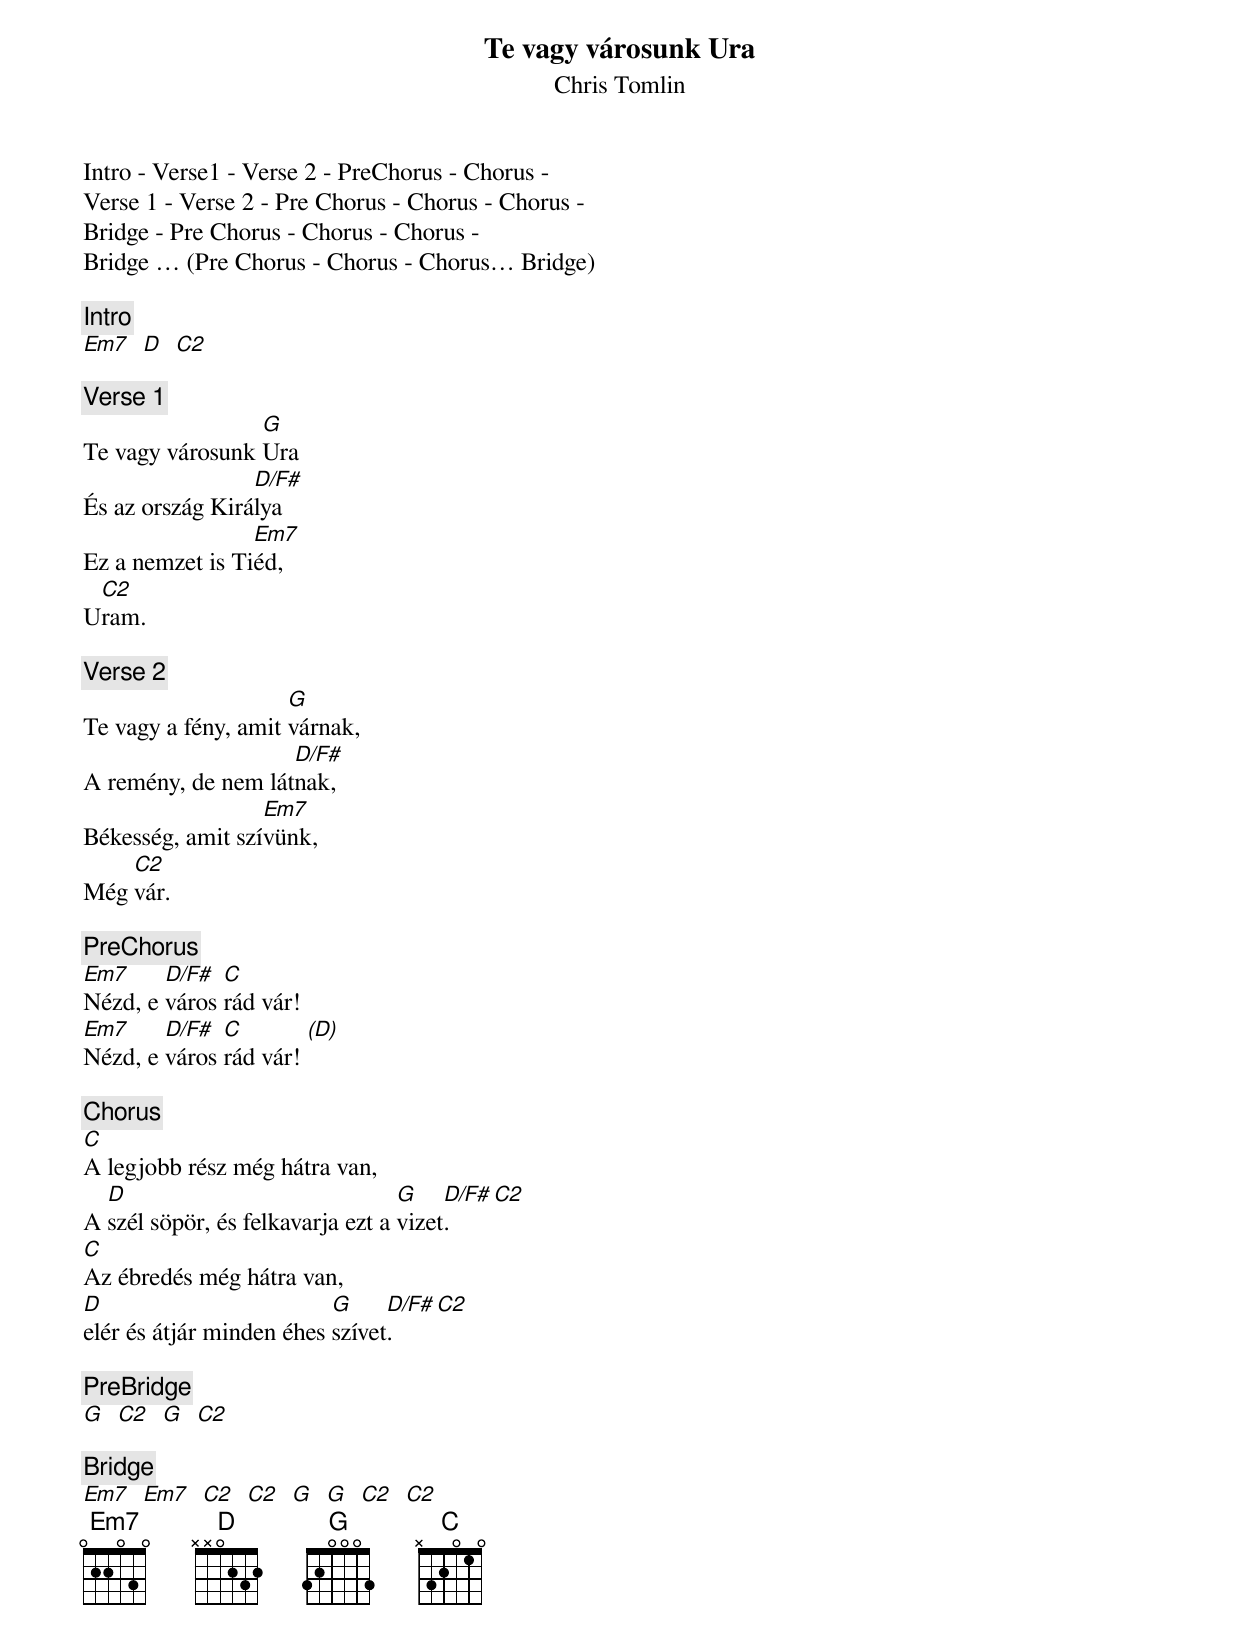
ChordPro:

{title: Te vagy városunk Ura}
{subtitle: Chris Tomlin}


Intro - Verse1 - Verse 2 - PreChorus - Chorus -
Verse 1 - Verse 2 - Pre Chorus - Chorus - Chorus -
Bridge - Pre Chorus - Chorus - Chorus -
Bridge … (Pre Chorus - Chorus - Chorus… Bridge)

{c:Intro}
[Em7]  [D]  [C2]

{c:Verse 1}
Te vagy városunk [G]Ura
És az ország Kirá[D/F#]lya
Ez a nemzet is Ti[Em7]éd,
U[C2]ram.

{c:Verse 2}
Te vagy a fény, amit [G]várnak,
A remény, de nem lát[D/F#]nak,
Békesség, amit szí[Em7]vünk,
Még [C2]vár.

{c:PreChorus}
[Em7]Nézd, e [D/F#]város [C]rád vár!
[Em7]Nézd, e [D/F#]város [C]rád vár! [(D)]

{c:Chorus}
[C]A legjobb rész még hátra van,
A [D]szél söpör, és felkavarja ezt a [G]vizet[D/F#]. [C2]
[C]Az ébredés még hátra van,
[D]elér és átjár minden éhes [G]szívet[D/F#]. [C2]

{c:PreBridge}
[G]  [C2]  [G]  [C2]

{c:Bridge}
[Em7]  [Em7]  [C2]  [C2]  [G]  [G]  [C2]  [C2]
